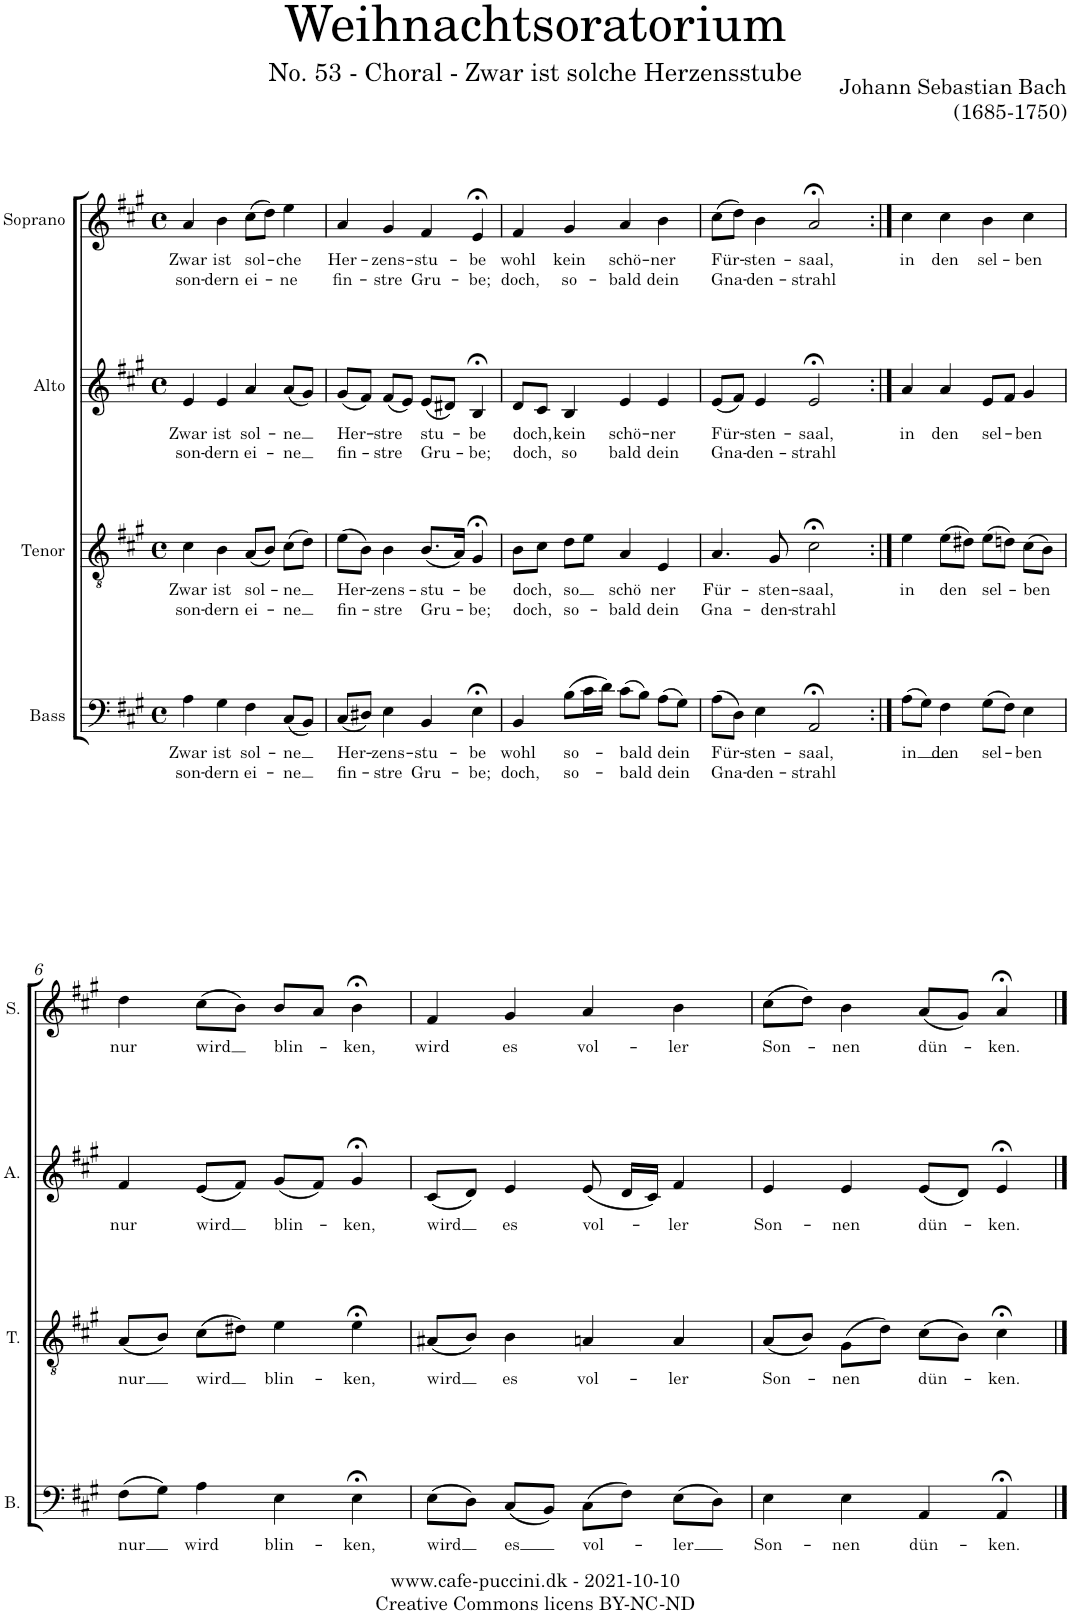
**kern	**kern	**kern	**kern	**kern	**kern	**text	**text	**kern	**text	**text	**kern	**text	**text	**kern	**text	**text
*part9	*part8	*part7	*part6	*part5	*part4	*part4	*part4	*part3	*part3	*part3	*part2	*part2	*part2	*part1	*part1	*part1
*staff9	*staff8	*staff7	*staff6	*staff5	*staff4	*staff4	*staff4	*staff3	*staff3	*staff3	*staff2	*staff2	*staff2	*staff1	*staff1	*staff1
*I"Contrabasses	*I"Violas	*I"Violins	*I"Violins	*I"Oboe	*I"Bass	*	*	*I"Tenor	*	*	*I"Alto	*	*	*I"Soprano	*	*
*I'Cbs.	*I'Vlas.	*I'Vlns.	*I'Vlns.	*I'Ob.	*I'B.	*	*	*I'T.	*	*	*I'A.	*	*	*I'S.	*	*
*stria5	*stria5	*stria5	*stria5	*stria5	*	*	*	*	*	*	*	*	*	*	*	*
*clefF4	*clefC3	*clefG2	*clefG2	*clefG2	*clefF4	*	*	*clefGv2	*	*	*clefG2	*	*	*clefG2	*	*
*Trd7c12	*	*	*	*	*	*	*	*	*	*	*	*	*	*	*	*
*k[f#c#g#]	*k[f#c#g#]	*k[f#c#g#]	*k[f#c#g#]	*k[f#c#g#]	*k[f#c#g#]	*	*	*k[f#c#g#]	*	*	*k[f#c#g#]	*	*	*k[f#c#g#]	*	*
*M4/4	*M4/4	*M4/4	*M4/4	*M4/4	*M4/4	*	*	*M4/4	*	*	*M4/4	*	*	*M4/4	*	*
*met(c)	*met(c)	*met(c)	*met(c)	*met(c)	*met(c)	*	*	*met(c)	*	*	*met(c)	*	*	*met(c)	*	*
=1	=1	=1	=1	=1	=1	=1	=1	=1	=1	=1	=1	=1	=1	=1	=1	=1
!	!	!	!	!	!	!LO:LY:b	!LO:LY:b	!	!LO:LY:b	!LO:LY:b	!	!LO:LY:b	!LO:LY:b	!	!LO:LY:b	!LO:LY:b
4A/	4c#/	4e/	4a/	4a/	4A\	Zwar	son-	4c#\	Zwar	son-	4e/	Zwar	son-	4a/	Zwar	son-
!	!	!	!	!	!	!LO:LY:b	!LO:LY:b	!	!LO:LY:b	!LO:LY:b	!	!LO:LY:b	!LO:LY:b	!	!LO:LY:b	!LO:LY:b
4G#/	4B/	4e/	4b/	4b/	4G#\	ist	-dern	4B\	ist	-dern	4e/	ist	-dern	4b\	ist	-dern
!	!	!	!	!	!	!LO:LY:b	!LO:LY:b	!	!LO:LY:b	!LO:LY:b	!	!LO:LY:b	!LO:LY:b	!	!LO:LY:b	!LO:LY:b
4F#/	(8A/L	4a/	8cc#/L	8cc#/L	4F#\	sol-	ei-	(8A/L	sol-	ei-	4a/	sol-	ei-	(8cc#\L	sol-	ei-
.	8B/J)	.	8dd/J	8dd/J	.	.	.	8B/J)	.	.	.	.	.	8dd\J)	.	.
!	!	!	!	!	!	!LO:LY:b	!LO:LY:b	!	!LO:LY:b	!LO:LY:b	!	!LO:LY:b	!LO:LY:b	!	!LO:LY:b	!LO:LY:b
(8C#/L	(8c#/L	(8a/L	4ee/	4ee/	(8C#/L	-ne	-ne	(8c#\L	-ne	-ne	(8a/L	-ne	-ne	4ee\	-che	-ne
8BB/J)	8d/J)	[8g#/J)	.	.	8BB/J)	.	.	8d\J)	.	.	8g#/J)	.	.	.	.	.
=2	=2	=2	=2	=2	=2	=2	=2	=2	=2	=2	=2	=2	=2	=2	=2	=2
!	!	!	!	!	!	!LO:LY:b	!LO:LY:b	!	!LO:LY:b	!LO:LY:b	!	!LO:LY:b	!LO:LY:b	!	!LO:LY:b	!LO:LY:b
(8C#/L	(8e/L	(8g#/L]	4a/	4a/	(8C#/L	Her-	fin-	(8e\L	Her-	fin-	(8g#/L	Her-	fin-	4a/	Her-	fin-
8D#X/J)	8B/J)	8f#/J)	.	.	8D#X/J)	.	.	8B\J)	.	.	8f#/J)	.	.	.	.	.
!	!	!	!	!	!	!LO:LY:b	!LO:LY:b	!	!LO:LY:b	!LO:LY:b	!	!LO:LY:b	!LO:LY:b	!	!LO:LY:b	!LO:LY:b
4E/	4B/	(8f#/L	4g#/	4g#/	4E\	-zens-	-stre	4B\	-zens-	-stre	(8f#/L	-stre	-stre	4g#/	-zens-	-stre
.	.	8e/J)	.	.	.	.	.	.	.	.	8e/J)	.	.	.	.	.
!	!	!	!	!	!	!LO:LY:b	!LO:LY:b	!	!LO:LY:b	!LO:LY:b	!	!LO:LY:b	!LO:LY:b	!	!LO:LY:b	!LO:LY:b
4BB/	(8.B/L	(8e/L	4f#/	4f#/	4BB/	-stu-	Gru-	(8.B/L	-stu-	Gru-	(8e/L	stu-	Gru-	4f#/	-stu-	Gru-
.	.	8d#X/J)	.	.	.	.	.	.	.	.	8d#X/J)	.	.	.	.	.
.	16A/Jk)	.	.	.	.	.	.	16A/Jk)	.	.	.	.	.	.	.	.
!	!	!	!	!	!	!LO:LY:b	!LO:LY:b	!	!LO:LY:b	!LO:LY:b	!	!LO:LY:b	!LO:LY:b	!	!LO:LY:b	!LO:LY:b
4E;</	4G#;</	4B;</	4e;</	4e;</	4E;<\	-be	-be;	4G#;</	-be	-be;	4B;</	-be	-be;	4e;</	-be	-be;
=3	=3	=3	=3	=3	=3	=3	=3	=3	=3	=3	=3	=3	=3	=3	=3	=3
!	!	!	!	!	!	!LO:LY:b	!LO:LY:b	!	!LO:LY:b	!LO:LY:b	!	!LO:LY:b	!LO:LY:b	!	!LO:LY:b	!LO:LY:b
4.BB/	8B/L	8d/L	4f#/	4f#/	4BB/	wohl	doch,	8B\L	doch,	doch,	8d/L	doch,	doch,	4f#/	wohl	doch,
.	8c#/J	8c#/J	.	.	.	.	.	8c#\J	.	.	8c#/J	.	.	.	.	.
!	!	!	!	!	!	!LO:LY:b	!LO:LY:b	!	!LO:LY:b	!LO:LY:b	!	!LO:LY:b	!LO:LY:b	!	!LO:LY:b	!LO:LY:b
.	8d/L	4B/	4g#/	4g#/	(8B\L	so-	so-	8d\L	so	so-	4B/	kein	so	4g#/	kein	so-
8C#/	8e/J	.	.	.	16c#\L	.	.	8e\J	.	.	.	.	.	.	.	.
.	.	.	.	.	16d\JJ)	.	.	.	.	.	.	.	.	.	.	.
!	!	!	!	!	!	!LO:LY:b	!LO:LY:b	!	!LO:LY:b	!LO:LY:b	!	!LO:LY:b	!LO:LY:b	!	!LO:LY:b	!LO:LY:b
(8C#/L	4A/	4e/	4a/	4a/	(8c#\L	-bald	-bald	4A/	schö	-bald	4e/	schö-	-bald	4a/	schö-	-bald
8BB/J)	.	.	.	.	8B\J)	.	.	.	.	.	.	.	.	.	.	.
!	!	!	!	!	!	!LO:LY:b	!LO:LY:b	!	!LO:LY:b	!LO:LY:b	!	!LO:LY:b	!LO:LY:b	!	!LO:LY:b	!LO:LY:b
(8AA/L	4E/	4e/	4b/	4b/	(8A\L	dein	dein	4E/	-ner	dein	4e/	-ner	dein	4b\	-ner	dein
8GG#/J)	.	.	.	.	8G#\J)	.	.	.	.	.	.	.	.	.	.	.
=4	=4	=4	=4	=4	=4	=4	=4	=4	=4	=4	=4	=4	=4	=4	=4	=4
!	!	!	!	!	!	!LO:LY:b	!LO:LY:b	!	!LO:LY:b	!LO:LY:b	!	!LO:LY:b	!LO:LY:b	!	!LO:LY:b	!LO:LY:b
(8AA/	4.A/	(8e/	8cc#/	8cc#/	(8A\L	Für-	Gna-	4.A/	Für-	Gna-	(8e/L	Für-	Gna-	(8cc#\L	Für-	Gna-
8D/)	.	8f#/)	8dd/	8dd/	8D\J)	.	.	.	.	.	8f#/J)	.	.	8dd\J)	.	.
!	!	!	!	!	!	!LO:LY:b	!LO:LY:b	!	!	!	!	!LO:LY:b	!LO:LY:b	!	!LO:LY:b	!LO:LY:b
8E/	.	4e/	4b/	4b/	4E\	-sten-	-den-	.	.	.	4e/	-sten-	-den-	4b\	-sten-	-den-
!	!	!	!	!	!	!	!	!	!LO:LY:b	!LO:LY:b	!	!	!	!	!	!
8EE/	8G#/	.	.	.	.	.	.	8G#/	-sten-	-den-	.	.	.	.	.	.
!	!	!	!	!	!	!LO:LY:b	!LO:LY:b	!	!LO:LY:b	!LO:LY:b	!	!LO:LY:b	!LO:LY:b	!	!LO:LY:b	!LO:LY:b
2AA;</	2c#;</	2e;</	2a;</	2a;</	2AA;</	-saal,	-strahl	2c#;<\	-saal,	-strahl	2e;</	-saal,	-strahl	2a;</	-saal,	-strahl
8r	8r	8r	8r	8r	8ryy	.	.	8ryy	.	.	8ryy	.	.	8ryy	.	.
=5:|!	=5:|!	=5:|!	=5:|!	=5:|!	=5:|!	=5:|!	=5:|!	=5:|!	=5:|!	=5:|!	=5:|!	=5:|!	=5:|!	=5:|!	=5:|!	=5:|!
!	!	!	!	!	!	!LO:LY:b	!	!	!LO:LY:b	!	!	!LO:LY:b	!	!	!LO:LY:b	!
(8A/L	4e/	4a/	4cc#/	4cc#/	(8A\L	in	.	4e\	in	.	4a/	in	.	4cc#\	in	.
8G#/J)	.	.	.	.	8G#\J)	.	.	.	.	.	.	.	.	.	.	.
!	!	!	!	!	!	!LO:LY:b	!	!	!LO:LY:b	!	!	!LO:LY:b	!	!	!LO:LY:b	!
4F#/	(8e/L	4a/	4cc#/	4cc#/	4F#\	den	.	(8e\L	-den	.	4a/	den	.	4cc#\	den	.
.	8d#X/J)	.	.	.	.	.	.	8d#X\J)	.	.	.	.	.	.	.	.
!	!	!	!	!	!	!LO:LY:b	!	!	!LO:LY:b	!	!	!LO:LY:b	!	!	!LO:LY:b	!
(8G#/L	(8e/L	8e/L	4b/	4b/	(8G#\L	-sel-	.	(8e\L	sel-	.	8e/L	sel-	.	4b\	sel-	.
8F#/J)	8dn/J)	8f#/J	.	.	8F#\J)	.	.	8dn\J)	.	.	8f#/J	.	.	.	.	.
!	!	!	!	!	!	!LO:LY:b	!	!	!LO:LY:b	!	!	!LO:LY:b	!	!	!LO:LY:b	!
4E/	(8c#/L	4g#/	4cc#/	4cc#/	4E\	-ben	.	(8c#\L	-ben	.	4g#/	-ben	.	4cc#\	-ben	.
.	8B/J)	.	.	.	.	.	.	8B\J)	.	.	.	.	.	.	.	.
!!LO:LB:g=z
=6	=6	=6	=6	=6	=6	=6	=6	=6	=6	=6	=6	=6	=6	=6	=6	=6
!	!	!	!	!	!	!LO:LY:b	!	!	!LO:LY:b	!	!	!LO:LY:b	!	!	!LO:LY:b	!
(8F#/L	(8A/L	4f#/	4dd/	4dd/	(8F#\L	nur	.	(8A/L	nur	.	4f#/	nur	.	4dd\	nur	.
8G#/J)	8B/J)	.	.	.	8G#\J)	.	.	8B/J)	.	.	.	.	.	.	.	.
!	!	!	!	!	!	!LO:LY:b	!	!	!LO:LY:b	!	!	!LO:LY:b	!	!	!LO:LY:b	!
4A/	(8c#/L	(8e/L	8cc#/L	8cc#/L	4A\	wird	.	(8c#\L	wird	.	(8e/L	wird	.	(8cc#\L	wird	.
.	8d#X/J)	8f#/J)	8b/J	8b/J	.	.	.	8d#X\J)	.	.	8f#/J)	.	.	8b\J)	.	.
!	!	!	!	!	!	!LO:LY:b	!	!	!LO:LY:b	!	!	!LO:LY:b	!	!	!LO:LY:b	!
4E/	4e/	(8g#/L	8b/L	8b/L	4E\	blin-	.	4e\	blin-	.	(8g#/L	blin-	.	8b/L	blin-	.
.	.	8f#/J)	8a/J	8a/J	.	.	.	.	.	.	8f#/J)	.	.	8a/J	.	.
!	!	!	!	!	!	!LO:LY:b	!	!	!LO:LY:b	!	!	!LO:LY:b	!	!	!LO:LY:b	!
4EE;</	4e;</	4g#;</	4b;</	4b;</	4E;<\	-ken,	.	4e;<\	-ken,	.	4g#;</	-ken,	.	4b;<\	-ken,	.
=7	=7	=7	=7	=7	=7	=7	=7	=7	=7	=7	=7	=7	=7	=7	=7	=7
!	!	!	!	!	!	!LO:LY:b	!	!	!LO:LY:b	!	!	!LO:LY:b	!	!	!LO:LY:b	!
(8E/L	(8A#X/L	(8c#/L	4f#/	4f#/	(8E\L	wird	.	(8A#X/L	wird	.	(8c#/L	wird	.	4f#/	wird	.
8D/J)	8B/J)	8d/J)	.	.	8D\J)	.	.	8B/J)	.	.	8d/J)	.	.	.	.	.
!	!	!	!	!	!	!LO:LY:b	!	!	!LO:LY:b	!	!	!LO:LY:b	!	!	!LO:LY:b	!
(8C#/L	4B/	[4e/	4g#/	4g#/	(8C#/L	es	.	4B\	es	.	4e/	es	.	4g#/	es	.
8BB/J)	.	.	.	.	8BB/J)	.	.	.	.	.	.	.	.	.	.	.
!	!	!	!	!	!	!LO:LY:b	!	!	!LO:LY:b	!	!	!LO:LY:b	!	!	!LO:LY:b	!
(8C#/L	4An/	(8e/L]	4a/	4a/	(8C#\L	vol-	.	4An/	vol-	.	(8e/	vol-	.	4a/	vol-	.
8F#/J)	.	16d/L	.	.	8F#\J)	.	.	.	.	.	16d/LL	.	.	.	.	.
.	.	16c#/JJ)	.	.	.	.	.	.	.	.	16c#/JJ)	.	.	.	.	.
!	!	!	!	!	!	!LO:LY:b	!	!	!LO:LY:b	!	!	!LO:LY:b	!	!	!LO:LY:b	!
(8E/L	4A/	4f#/	4b/	4b/	(8E\L	-ler	.	4A/	-ler	.	4f#/	-ler	.	4b\	-ler	.
8D/J)	.	.	.	.	8D\J)	.	.	.	.	.	.	.	.	.	.	.
=8	=8	=8	=8	=8	=8	=8	=8	=8	=8	=8	=8	=8	=8	=8	=8	=8
!	!	!	!	!	!	!LO:LY:b	!	!	!LO:LY:b	!	!	!LO:LY:b	!	!	!LO:LY:b	!
4E/	(8A/L	4e/	8cc#/L	8cc#/L	4E\	Son-	.	(8A/L	Son-	.	4e/	Son-	.	(8cc#\L	Son-	.
.	8B/J)	.	8dd/J	8dd/J	.	.	.	8B/J)	.	.	.	.	.	8dd\J)	.	.
!	!	!	!	!	!	!LO:LY:b	!	!	!LO:LY:b	!	!	!LO:LY:b	!	!	!LO:LY:b	!
4EE/	(8G#/L	4e/	4b/	4b/	4E\	-nen	.	(8G#\L	-nen	.	4e/	-nen	.	4b\	-nen	.
.	8d/J)	.	.	.	.	.	.	8d\J)	.	.	.	.	.	.	.	.
!	!	!	!	!	!	!LO:LY:b	!	!	!LO:LY:b	!	!	!LO:LY:b	!	!	!LO:LY:b	!
4AA/	(8c#/L	(8e/L	8a/L	8a/L	4AA/	dün-	.	(8c#\L	dün-	.	(8e/L	dün-	.	(8a/L	dün-	.
.	8B/J)	8d/J)	8g#/J	8g#/J	.	.	.	8B\J)	.	.	8d/J)	.	.	8g#/J)	.	.
!	!	!	!	!	!	!LO:LY:b	!	!	!LO:LY:b	!	!	!LO:LY:b	!	!	!LO:LY:b	!
4AA;</	4c#;</	4e;</	4a;</	4a;</	4AA;</	-ken.	.	4c#;<\	-ken.	.	4e;</	-ken.	.	4a;</	-ken.	.
==	==	==	==	==	==	==	==	==	==	==	==	==	==	==	==	==
*-	*-	*-	*-	*-	*-	*-	*-	*-	*-	*-	*-	*-	*-	*-	*-	*-
